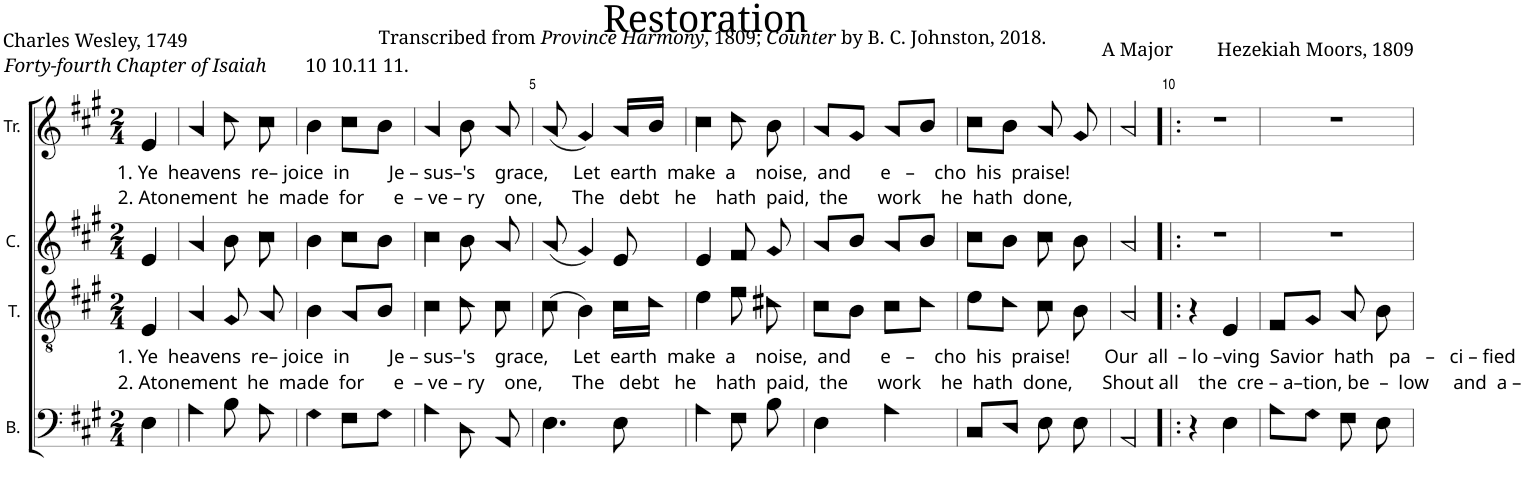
**kern	**kern	**kern	**kern
*part4	*part3	*part2	*part1
*staff4	*staff3	*staff2	*staff1
*I"B.	*I"T.	*I"C.	*I"Tr.
*I'B.	*I'T.	*I'C.	*I'Tr.
*clefF4	*clefGv2	*clefG2	*clefG2
*k[f#c#g#]	*k[f#c#g#]	*k[f#c#g#]	*k[f#c#g#]
*M2/4	*M2/4	*M2/4	*M2/4
=1	=1	=1	=1
!	!	!	!LO:TX:b:t=1. Ye  heavens  re– joice  in        Je – sus–'s    grace,     Let  earth  make  a    noise,  and      e   –    cho  his  praise!
!	!	!	!LO:TX:b:t=2. Atonement  he  made  for      e  – ve – ry    one,      The   debt   he    hath  paid,  the      work    he  hath  done,
!	!LO:TX:b:t=1. Ye  heavens  re– joice  in        Je – sus–'s    grace,     Let  earth  make  a    noise,  and      e   –    cho  his  praise!       Our  all  – lo –ving  Savior  hath   pa   –   ci – fied	!	!
!	!LO:TX:b:t=2. Atonement  he  made  for      e  – ve – ry    one,      The   debt   he    hath  paid,  the      work    he  hath  done,      Shout all    the  cre – a–tion, be  –  low     and  a –	!	!
4E!\	4E!/	4e!/	4e!/
=2	=2	=2	=2
4A!\	4A!/	4a!/	4a!/
8B!\	8G#!/	8b!\	8dd!\
8A!\	8A!/	8cc#!\	8cc#!\
=3	=3	=3	=3
4G#!\	4B!\	4b!\	4b!\
8F#!\L	8A!/L	8cc#!\L	8cc#!\L
8G#!\J	8B!/J	8b!\J	8b!\J
=4	=4	=4	=4
4A!\	4c#!\	4cc#!\	4a!/
8D!\	8d!\	8b!\	8b!\
8AA!/	8c#!\	8a!/	8a!/
=5	=5	=5	=5
4.E!\	(8c#!\	(8a!/	(8a!/
.	4B!\)	4g#!/)	4g#!/)
8E!\	16c#!\LL	8e!/	16a!/LL
.	16d!\JJ	.	16b!/JJ
=6	=6	=6	=6
4A!\	4e!\	4e!/	4cc#!\
8F#!\	8f#!\	8f#!/	8dd!\
8B!\	8d#X!\	8g#!/	8b!\
=7	=7	=7	=7
4E!\	8c#!\L	8a!/L	8a!/L
.	8B!\J	8b!/J	8g#!/J
4A!\	8c#!\L	8a!/L	8a!/L
.	8d!\J	8b!/J	8b!/J
=8	=8	=8	=8
8C#!/L	8e!\L	8cc#!\L	8cc#!\L
8D!/J	8d!\J	8b!\J	8b!\J
8E!\	8c#!\	8cc#!\	8a!/
8E!\	8B!\	8b!\	8g#!/
=9	=9	=9	=9
2AA!/	2A!/	2a!/	2a!/
=10!|:	=10!|:	=10!|:	=10!|:
4r	4r	2r	2r
4E!\	4E!/	.	.
=11	=11	=11	=11
8A!\L	8F#!/L	2r	2r
8G#!\J	8G#!/J	.	.
8F#!\	8A!/	.	.
8E!\	8B!\	.	.
=	=	=	=
*-	*-	*-	*-
